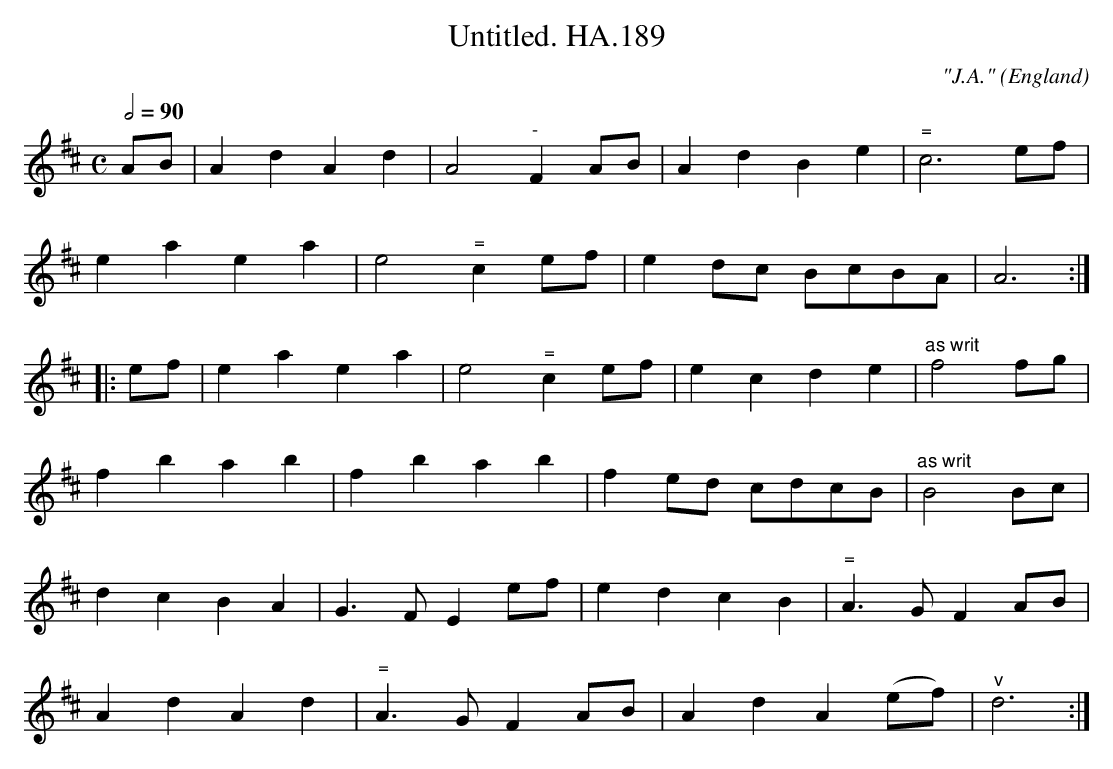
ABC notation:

X:1
T:Untitled. HA.189
C:"J.A."
L:1/8
M:C
O:England
Q:1/2=90
K:D
AB|A2d2A2d2|A4"^-"F2 AB|A2d2B2e2|"^="c6 ef|!
e2a2e2a2|e4"^="c2 ef|e2 dc BcBA|A6:|!
|:ef|e2a2e2a2|e4"^="c2ef|e2c2d2e2|"^as writ"f4fg|!
f2b2a2b2|f2b2a2b2|f2 ed cdcB|"^as writ"B4Bc|!
d2c2B2A2|G3FE2 ef|e2d2c2B2|"^="A3GF2 AB|!
A2d2A2d2|"^="A3GF2 AB|A2d2A2 (ef)|"^v"d6:|
